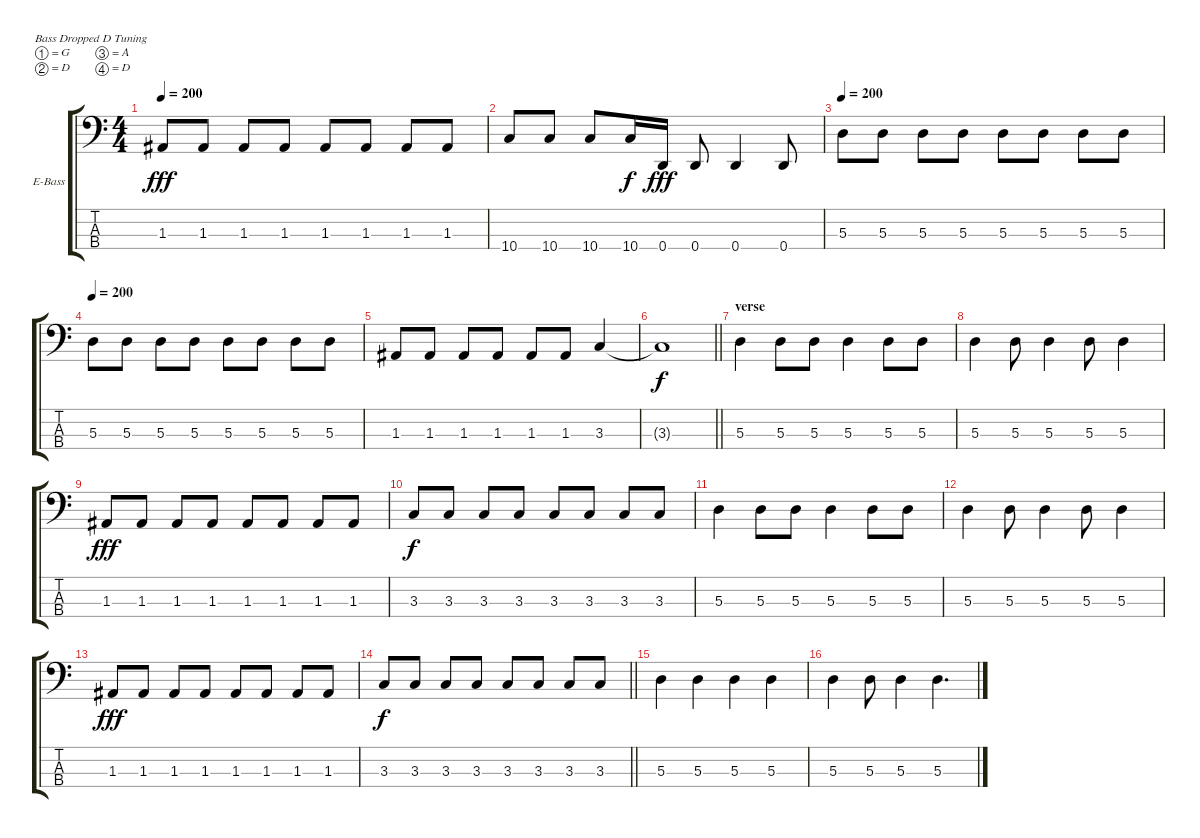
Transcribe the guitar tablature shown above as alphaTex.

\bracketExtendMode groupsimilarinstruments
\firstSystemTrackNameOrientation horizontal
\otherSystemsTrackNameOrientation horizontal
\track ("bass" "E-Bass") {instrument electricbasspick}
\staff {score tabs}
\tuning (G2 D2 A1 D1)
\ts (4 4)
\tempo 200
\clef f4
\ks c
1.3.8{dy fff} 1.3.8 1.3.8 1.3.8 1.3.8 1.3.8 1.3.8 1.3.8 |
10.4.8 10.4.8 10.4.8 10.4.16{dy f} 0.4.16{dy fff} 0.4.8 0.4.4 0.4.8 |
\tempo 200
5.3.8 5.3.8 5.3.8 5.3.8 5.3.8 5.3.8 5.3.8 5.3.8 |
\tempo 200
5.3.8 5.3.8 5.3.8 5.3.8 5.3.8 5.3.8 5.3.8 5.3.8 |
1.3.8 1.3.8 1.3.8 1.3.8 1.3.8 1.3.8 3.3.4 |
\barLineRight lightlight
3.3{t}.1{dy f} |
\section ("" "verse")
5.3.4 5.3.8 5.3.8 5.3.4 5.3.8 5.3.8 |
5.3.4 5.3.8 5.3.4 5.3.8 5.3.4 |
1.3.8{dy fff} 1.3.8 1.3.8 1.3.8 1.3.8 1.3.8 1.3.8 1.3.8 |
3.3.8{dy f} 3.3.8 3.3.8 3.3.8 3.3.8 3.3.8 3.3.8 3.3.8 |
5.3.4 5.3.8 5.3.8 5.3.4 5.3.8 5.3.8 |
5.3.4 5.3.8 5.3.4 5.3.8 5.3.4 |
1.3.8{dy fff} 1.3.8 1.3.8 1.3.8 1.3.8 1.3.8 1.3.8 1.3.8 |
\barLineRight lightlight
3.3.8{dy f} 3.3.8 3.3.8 3.3.8 3.3.8 3.3.8 3.3.8 3.3.8 |
\section ("" "")
5.3.4 5.3.4 5.3.4 5.3.4 |
5.3.4 5.3.8 5.3.4 5.3.4{d}
